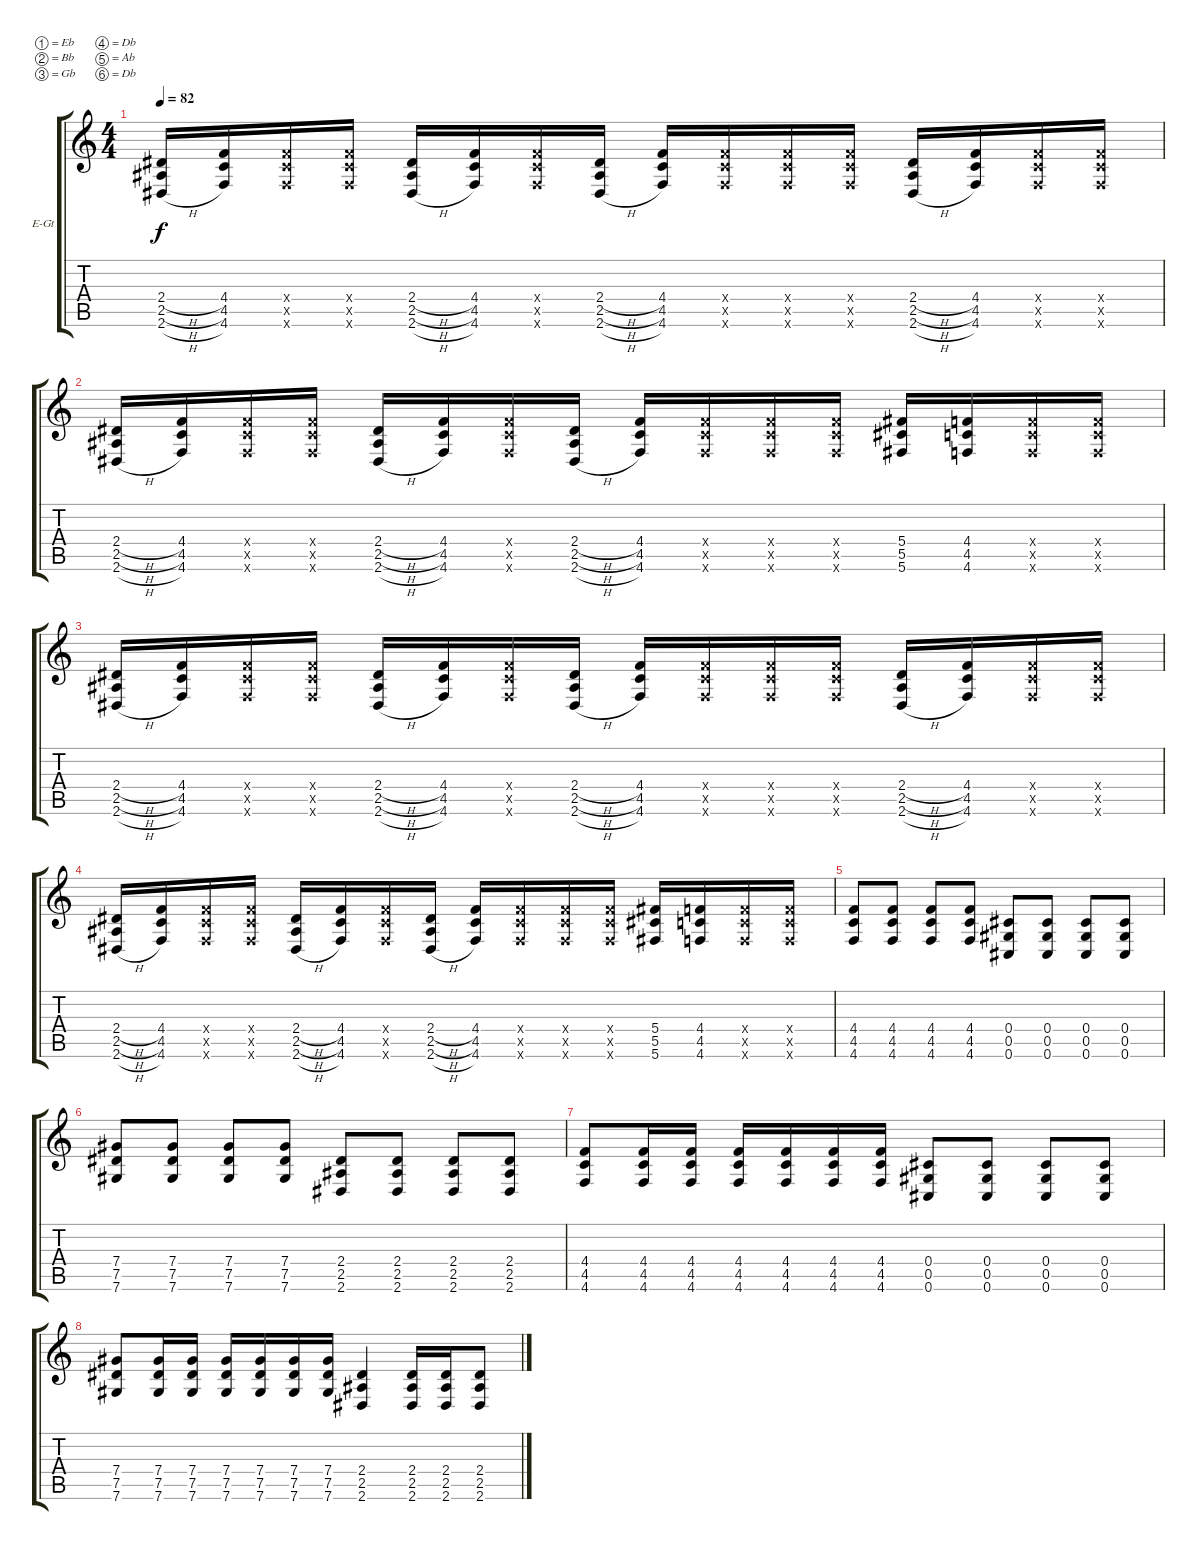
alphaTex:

\bracketExtendMode groupsimilarinstruments
\firstSystemTrackNameOrientation horizontal
\otherSystemsTrackNameOrientation horizontal
\track ("Rhythm Guitar" "E-Gt") {instrument distortionguitar}
\staff {score tabs}
\tuning (Eb4 Bb3 Gb3 Db3 Ab2 Db2)
\ts (4 4)
\tempo 82
\clef g2
\ks c
(2.4{h} 2.5{h} 2.6{h}).16{dy f} (4.4 4.5 4.6).16 (4.4{x} 4.5{x} 4.6{x}).16 (4.4{x} 4.5{x} 4.6{x}).16 (2.4{h} 2.5{h} 2.6{h}).16 (4.4 4.5 4.6).16 (4.4{x} 4.5{x} 4.6{x}).16 (2.4{h} 2.5{h} 2.6{h}).16 (4.4 4.5 4.6).16 (4.4{x} 4.5{x} 4.6{x}).16 (4.4{x} 4.5{x} 4.6{x}).16 (4.4{x} 4.5{x} 4.6{x}).16 (2.4{h} 2.5{h} 2.6{h}).16 (4.4 4.5 4.6).16 (4.4{x} 4.5{x} 4.6{x}).16 (4.4{x} 4.5{x} 4.6{x}).16 |
(2.4{h} 2.5{h} 2.6{h}).16 (4.4 4.5 4.6).16 (4.4{x} 4.5{x} 4.6{x}).16 (4.4{x} 4.5{x} 4.6{x}).16 (2.4{h} 2.5{h} 2.6{h}).16 (4.4 4.5 4.6).16 (4.4{x} 4.5{x} 4.6{x}).16 (2.4{h} 2.5{h} 2.6{h}).16 (4.4 4.5 4.6).16 (4.4{x} 4.5{x} 4.6{x}).16 (4.4{x} 4.5{x} 4.6{x}).16 (4.4{x} 4.5{x} 4.6{x}).16 (5.4 5.5 5.6).16 (4.4 4.5 4.6).16 (4.4{x} 4.5{x} 4.6{x}).16 (4.4{x} 4.5{x} 4.6{x}).16 |
(2.4{h} 2.5{h} 2.6{h}).16 (4.4 4.5 4.6).16 (4.4{x} 4.5{x} 4.6{x}).16 (4.4{x} 4.5{x} 4.6{x}).16 (2.4{h} 2.5{h} 2.6{h}).16 (4.4 4.5 4.6).16 (4.4{x} 4.5{x} 4.6{x}).16 (2.4{h} 2.5{h} 2.6{h}).16 (4.4 4.5 4.6).16 (4.4{x} 4.5{x} 4.6{x}).16 (4.4{x} 4.5{x} 4.6{x}).16 (4.4{x} 4.5{x} 4.6{x}).16 (2.4{h} 2.5{h} 2.6{h}).16 (4.4 4.5 4.6).16 (4.4{x} 4.5{x} 4.6{x}).16 (4.4{x} 4.5{x} 4.6{x}).16 |
(2.4{h} 2.5{h} 2.6{h}).16 (4.4 4.5 4.6).16 (4.4{x} 4.5{x} 4.6{x}).16 (4.4{x} 4.5{x} 4.6{x}).16 (2.4{h} 2.5{h} 2.6{h}).16 (4.4 4.5 4.6).16 (4.4{x} 4.5{x} 4.6{x}).16 (2.4{h} 2.5{h} 2.6{h}).16 (4.4 4.5 4.6).16 (4.4{x} 4.5{x} 4.6{x}).16 (4.4{x} 4.5{x} 4.6{x}).16 (4.4{x} 4.5{x} 4.6{x}).16 (5.4 5.5 5.6).16 (4.4 4.5 4.6).16 (4.4{x} 4.5{x} 4.6{x}).16 (4.4{x} 4.5{x} 4.6{x}).16 |
(4.4 4.5 4.6).8 (4.4 4.5 4.6).8 (4.4 4.5 4.6).8 (4.4 4.5 4.6).8 (0.4 0.5 0.6).8 (0.4 0.5 0.6).8 (0.4 0.5 0.6).8 (0.4 0.5 0.6).8 |
(7.4 7.5 7.6).8 (7.4 7.5 7.6).8 (7.4 7.5 7.6).8 (7.4 7.5 7.6).8 (2.4 2.5 2.6).8 (2.4 2.5 2.6).8 (2.4 2.5 2.6).8 (2.4 2.5 2.6).8 |
(4.4 4.5 4.6).8 (4.4 4.5 4.6).16 (4.4 4.5 4.6).16 (4.4 4.5 4.6).16 (4.4 4.5 4.6).16 (4.4 4.5 4.6).16 (4.4 4.5 4.6).16 (0.4 0.5 0.6).8 (0.4 0.5 0.6).8 (0.4 0.5 0.6).8 (0.4 0.5 0.6).8 |
(7.4 7.5 7.6).8 (7.4 7.5 7.6).16 (7.4 7.5 7.6).16 (7.4 7.5 7.6).16 (7.4 7.5 7.6).16 (7.4 7.5 7.6).16 (7.4 7.5 7.6).16 (2.4 2.5 2.6).4 (2.4 2.5 2.6).16 (2.4 2.5 2.6).16 (2.4 2.5 2.6).8
